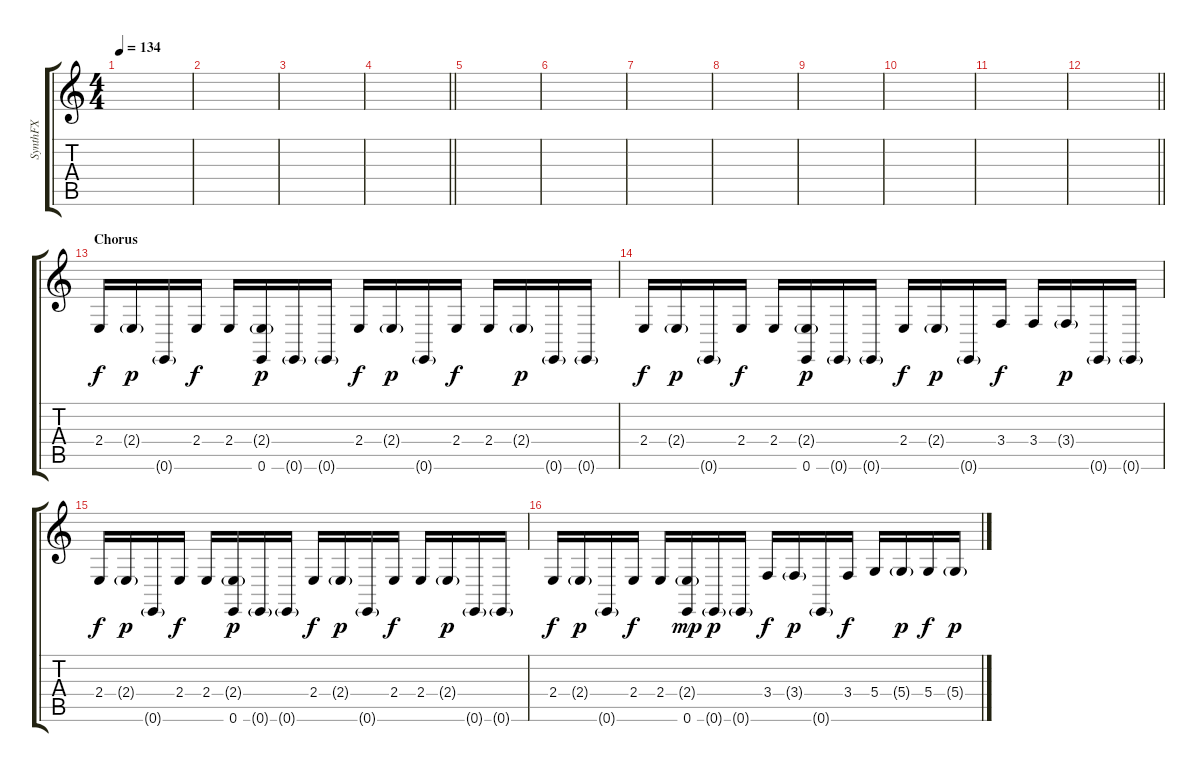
\track ("SynthFX" "SynthFX") {instrument lead8bassandlead}
\staff {score tabs}
\tuning (E4 B3 G3 D3 A2 E2) {hide}
\ts (4 4)
\section ("" "")
\tempo 134
\clef g2
\ks c
|
|
|
\barLineRight lightlight
|
\section ("" "")
|
|
|
|
|
|
|
\barLineRight lightlight
|
\section ("" "Chorus")
2.4.16{dy f} 2.4{g}.16{dy p} 0.6{g}.16 2.4.16{dy f} 2.4.16 (2.4{g} 0.6).16{dy p} 0.6{g}.16 0.6{g}.16 2.4.16{dy f} 2.4{g}.16{dy p} 0.6{g}.16 2.4.16{dy f} 2.4.16 2.4{g}.16{dy p} 0.6{g}.16 0.6{g}.16 |
2.4.16{dy f} 2.4{g}.16{dy p} 0.6{g}.16 2.4.16{dy f} 2.4.16 (2.4{g} 0.6).16{dy p} 0.6{g}.16 0.6{g}.16 2.4.16{dy f} 2.4{g}.16{dy p} 0.6{g}.16 3.4.16{dy f} 3.4.16 3.4{g}.16{dy p} 0.6{g}.16 0.6{g}.16 |
2.4.16{dy f} 2.4{g}.16{dy p} 0.6{g}.16 2.4.16{dy f} 2.4.16 (2.4{g} 0.6).16{dy p} 0.6{g}.16 0.6{g}.16 2.4.16{dy f} 2.4{g}.16{dy p} 0.6{g}.16 2.4.16{dy f} 2.4.16 2.4{g}.16{dy p} 0.6{g}.16 0.6{g}.16 |
2.4.16{dy f} 2.4{g}.16{dy p} 0.6{g}.16 2.4.16{dy f} 2.4.16 (2.4{g} 0.6).16{dy mp} 0.6{g}.16{dy p} 0.6{g}.16 3.4.16{dy f} 3.4{g}.16{dy p} 0.6{g}.16 3.4.16{dy f} 5.4.16 5.4{g}.16{dy p} 5.4.16{dy f} 5.4{g}.16{dy p}
